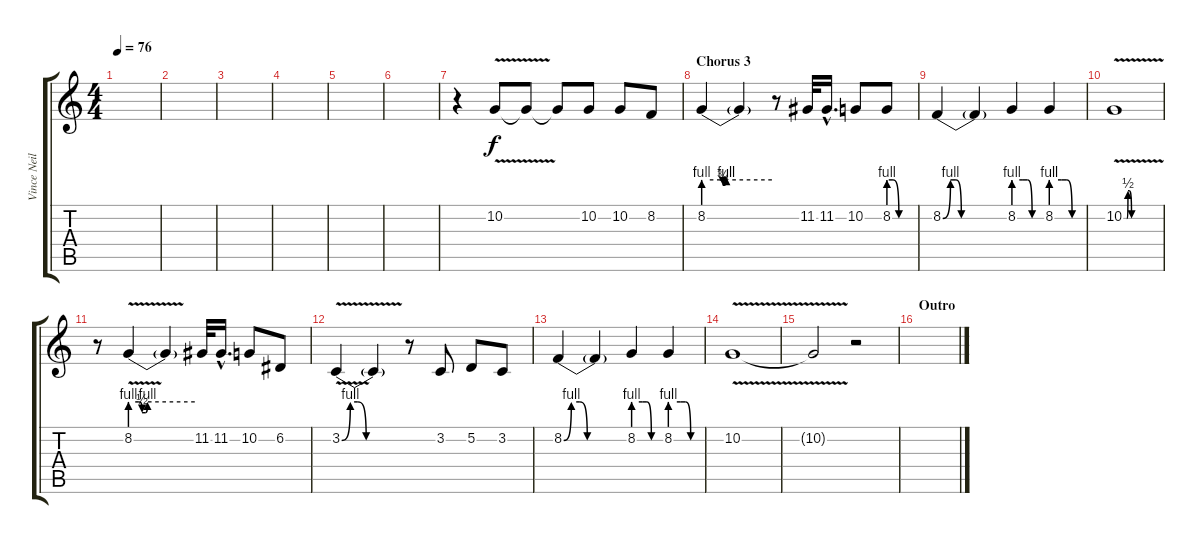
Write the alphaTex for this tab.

\track ("Vince Neil (Backup)" "Vince Neil") {instrument lead2sawtooth}
\staff {score tabs}
\tuning (D4 A3 F3 C3 G2 D2) {hide}
\ts (4 4)
\tempo 76
\clef g2
\ks c
|
|
|
|
|
|
r.4 10.2{v}.8 10.2{t}.8 10.2{t}.8 10.2.8 10.2.8 8.2.8 |
\section ("" "Chorus 3")
8.2{be (custom 0 4 15 4 17 3 20 4 60 4)}.4 8.2{t}.4 r.8 11.2.32 11.2{hac}.16{d} 10.2.8 8.2{be (custom 0 4 10 4 24 0 40 0 60 0)}.8 |
8.2{be (custom 0 0 7 4 12 4 17 0 23 0 30 0 40 0 49 0 60 0)}.4 8.2{t}.4 8.2{be (custom 0 4 20 4 30 4 40 0 60 0)}.4 8.2{be (custom 0 4 20 4 30 4 40 0 60 0)}.4 |
10.2{be (custom 0 0 5 0 7 2 9 2 13 0 23 0 30 0 45 0 60 0) v}.1 |
r.8 8.2{be (custom 0 4 8 4 11 2 14 2 16 4 60 4) v}.4 8.2{t}.4 11.2.32 11.2{hac}.16{d} 10.2.8 6.2.8 |
3.2{be (custom 0 0 8 4 15 4 23 0 60 0) v}.4 3.2{t}.4 r.8 3.2.8 5.2.8 3.2.8 |
8.2{be (custom 0 0 7 4 15 4 22 0 35 0 40 0 50 0 55 0 60 0)}.4 8.2{t}.4 8.2{be (custom 0 4 20 4 30 4 40 0 60 0)}.4 8.2{be (custom 0 4 20 4 30 4 40 0 60 0)}.4 |
10.2{v}.1 |
10.2{t}.2 r.2 |
\section ("" "Outro")
